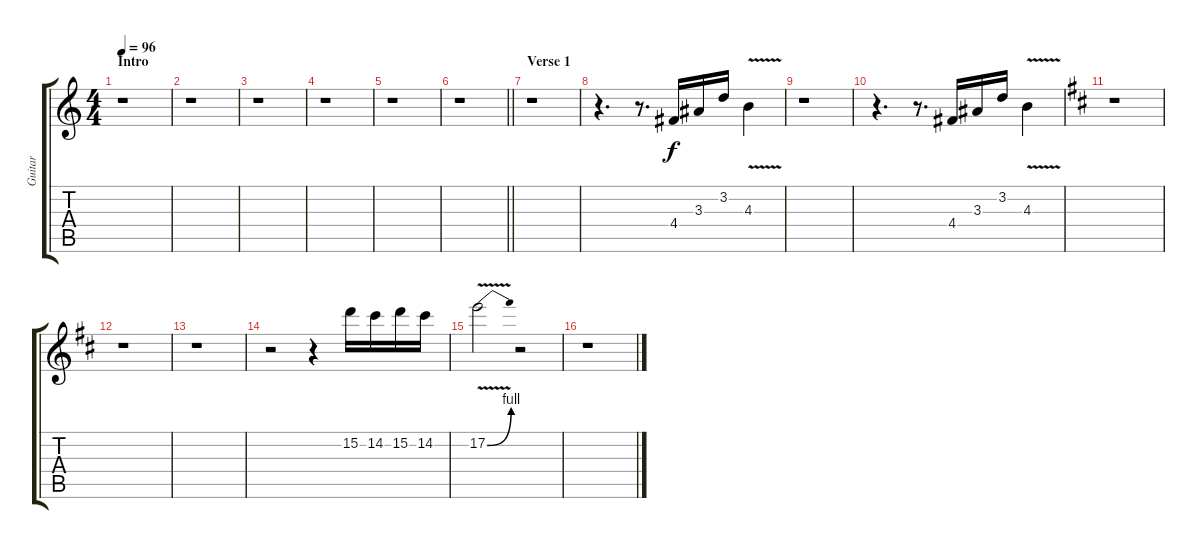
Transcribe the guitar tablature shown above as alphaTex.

\track ("Guitar" "Guitar") {instrument overdrivenguitar}
\staff {score tabs}
\tuning (E4 B3 G3 D3 A2 E2) {hide}
\ts (4 4)
\section ("" "Intro")
\tempo 96
\clef g2
\ks c
r.1{dy f instrument overdrivenguitar} |
r.1 |
r.1 |
r.1 |
r.1 |
\barLineRight lightlight
r.1 |
\section ("" "Verse 1")
r.1 |
r.4{d} r.8{d} 4.4.16 3.3.16 3.2.16 4.3{v}.4 |
r.1 |
r.4{d} r.8{d} 4.4.16 3.3.16 3.2.16 4.3{v}.4 |
\ks d
r.1 |
r.1 |
r.1 |
r.2 r.4 15.2.16 14.2.16 15.2.16 14.2.16 |
17.2{be (bend 0 0 60 4) v}.2 r.2 |
r.1
